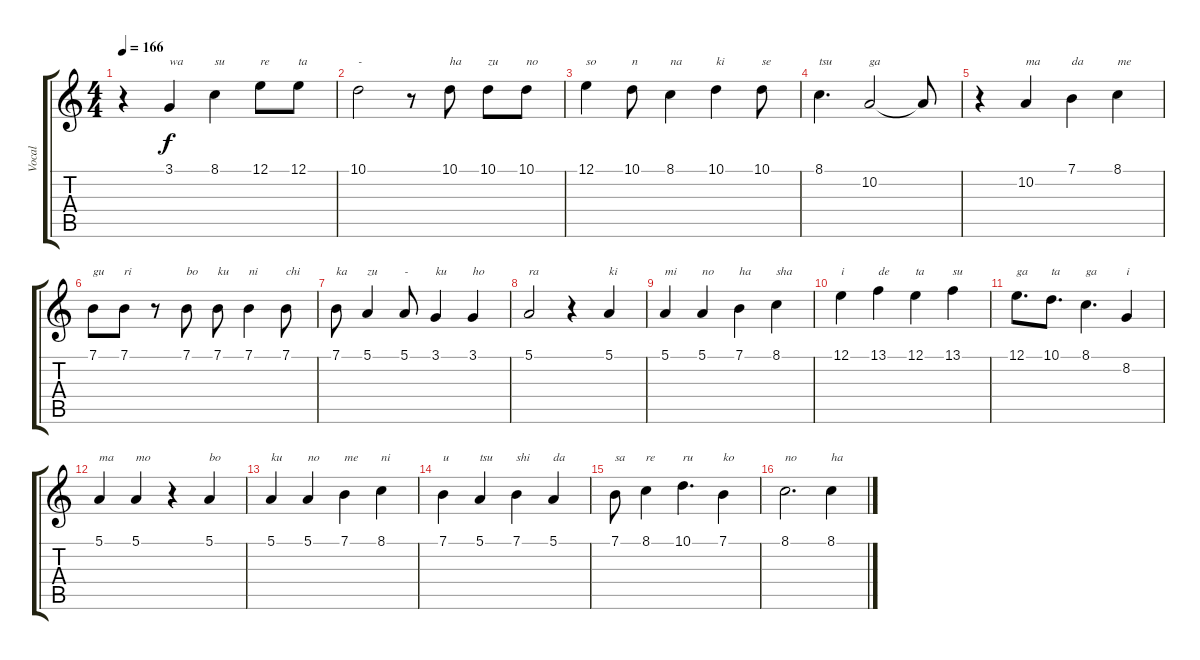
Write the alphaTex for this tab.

\track ("Vocal" "Vocal") {instrument flute}
\staff {score tabs}
\tuning (E4 B3 G3 D3 A2 E2) {hide}
\ts (4 4)
\tempo 166
\clef g2
\ks c
r.4{dy f} 3.1.4{txt "wa"} 8.1.4{txt "su"} 12.1.8{txt "re"} 12.1.8{txt "ta"} |
10.1.2{txt "-"} r.8 10.1.8{txt "ha"} 10.1.8{txt "zu"} 10.1.8{txt "no"} |
12.1.4{txt "so"} 10.1.8{txt "n"} 8.1.4{txt "na"} 10.1.4{txt "ki"} 10.1.8{txt "se"} |
8.1.4{d txt "tsu"} 10.2.2{txt "ga"} 10.2{t}.8 |
r.4 10.2.4{txt "ma"} 7.1.4{txt "da"} 8.1.4{txt "me"} |
7.1.8{txt "gu"} 7.1.8{txt "ri"} r.8 7.1.8{txt "bo"} 7.1.8{txt "ku"} 7.1.4{txt "ni"} 7.1.8{txt "chi"} |
7.1.8{txt "ka"} 5.1.4{txt "zu"} 5.1.8{txt "-"} 3.1.4{txt "ku"} 3.1.4{txt "ho"} |
5.1.2{txt "ra"} r.4 5.1.4{txt "ki"} |
5.1.4{txt "mi"} 5.1.4{txt "no"} 7.1.4{txt "ha"} 8.1.4{txt "sha"} |
12.1.4{txt "i"} 13.1.4{txt "de"} 12.1.4{txt "ta"} 13.1.4{txt "su"} |
12.1.8{d txt "ga"} 10.1.8{d txt "ta"} 8.1.4{d txt "ga"} 8.2.4{txt "i"} |
5.1.4{txt "ma"} 5.1.4{txt "mo"} r.4 5.1.4{txt "bo"} |
5.1.4{txt "ku"} 5.1.4{txt "no"} 7.1.4{txt "me"} 8.1.4{txt "ni"} |
7.1.4{txt "u"} 5.1.4{txt "tsu"} 7.1.4{txt "shi"} 5.1.4{txt "da"} |
7.1.8{txt "sa"} 8.1.4{txt "re"} 10.1.4{d txt "ru"} 7.1.4{txt "ko"} |
8.1.2{d txt "no"} 8.1.4{txt "ha"}
